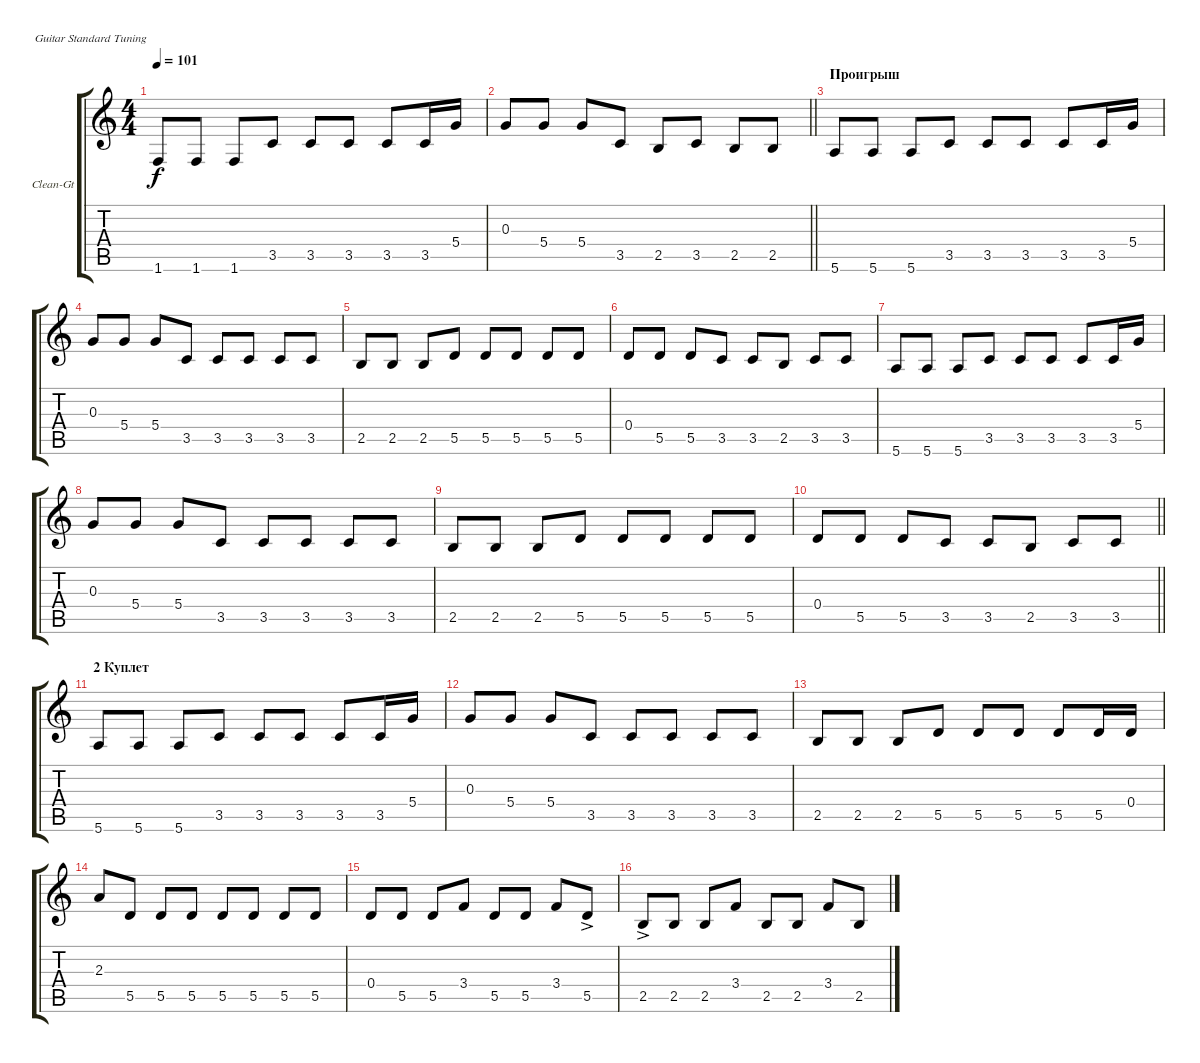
\bracketExtendMode groupsimilarinstruments
\firstSystemTrackNameOrientation horizontal
\otherSystemsTrackNameOrientation horizontal
\track ("Ю.Каспарян (чистая гитара)" "Clean-Gt") {instrument electricguitarclean}
\staff {score tabs}
\tuning (E4 B3 G3 D3 A2 E2)
\ts (4 4)
\tempo 101
\clef g2
\ks c
1.6.8{dy f} 1.6.8 1.6.8 3.5.8 3.5.8 3.5.8 3.5.8 3.5.16 5.4.16 |
\barLineRight lightlight
0.3.8 5.4.8 5.4.8 3.5.8 2.5.8 3.5.8 2.5.8 2.5.8 |
\section ("" "Проигрыш")
5.6.8 5.6.8 5.6.8 3.5.8 3.5.8 3.5.8 3.5.8 3.5.16 5.4.16 |
0.3.8 5.4.8 5.4.8 3.5.8 3.5.8 3.5.8 3.5.8 3.5.8 |
2.5.8 2.5.8 2.5.8 5.5.8 5.5.8 5.5.8 5.5.8 5.5.8 |
0.4.8 5.5.8 5.5.8 3.5.8 3.5.8 2.5.8 3.5.8 3.5.8 |
5.6.8 5.6.8 5.6.8 3.5.8 3.5.8 3.5.8 3.5.8 3.5.16 5.4.16 |
0.3.8 5.4.8 5.4.8 3.5.8 3.5.8 3.5.8 3.5.8 3.5.8 |
2.5.8 2.5.8 2.5.8 5.5.8 5.5.8 5.5.8 5.5.8 5.5.8 |
\barLineRight lightlight
0.4.8 5.5.8 5.5.8 3.5.8 3.5.8 2.5.8 3.5.8 3.5.8 |
\section ("" "2 Куплет")
5.6.8 5.6.8 5.6.8 3.5.8 3.5.8 3.5.8 3.5.8 3.5.16 5.4.16 |
0.3.8 5.4.8 5.4.8 3.5.8 3.5.8 3.5.8 3.5.8 3.5.8 |
2.5.8 2.5.8 2.5.8 5.5.8 5.5.8 5.5.8 5.5.8 5.5.16 0.4.16 |
2.3.8 5.5.8 5.5.8 5.5.8 5.5.8 5.5.8 5.5.8 5.5.8 |
0.4.8 5.5.8 5.5.8 3.4.8 5.5.8 5.5.8 3.4.8 5.5{ac}.8 |
2.5{ac}.8 2.5.8 2.5.8 3.4.8 2.5.8 2.5.8 3.4.8 2.5.8
